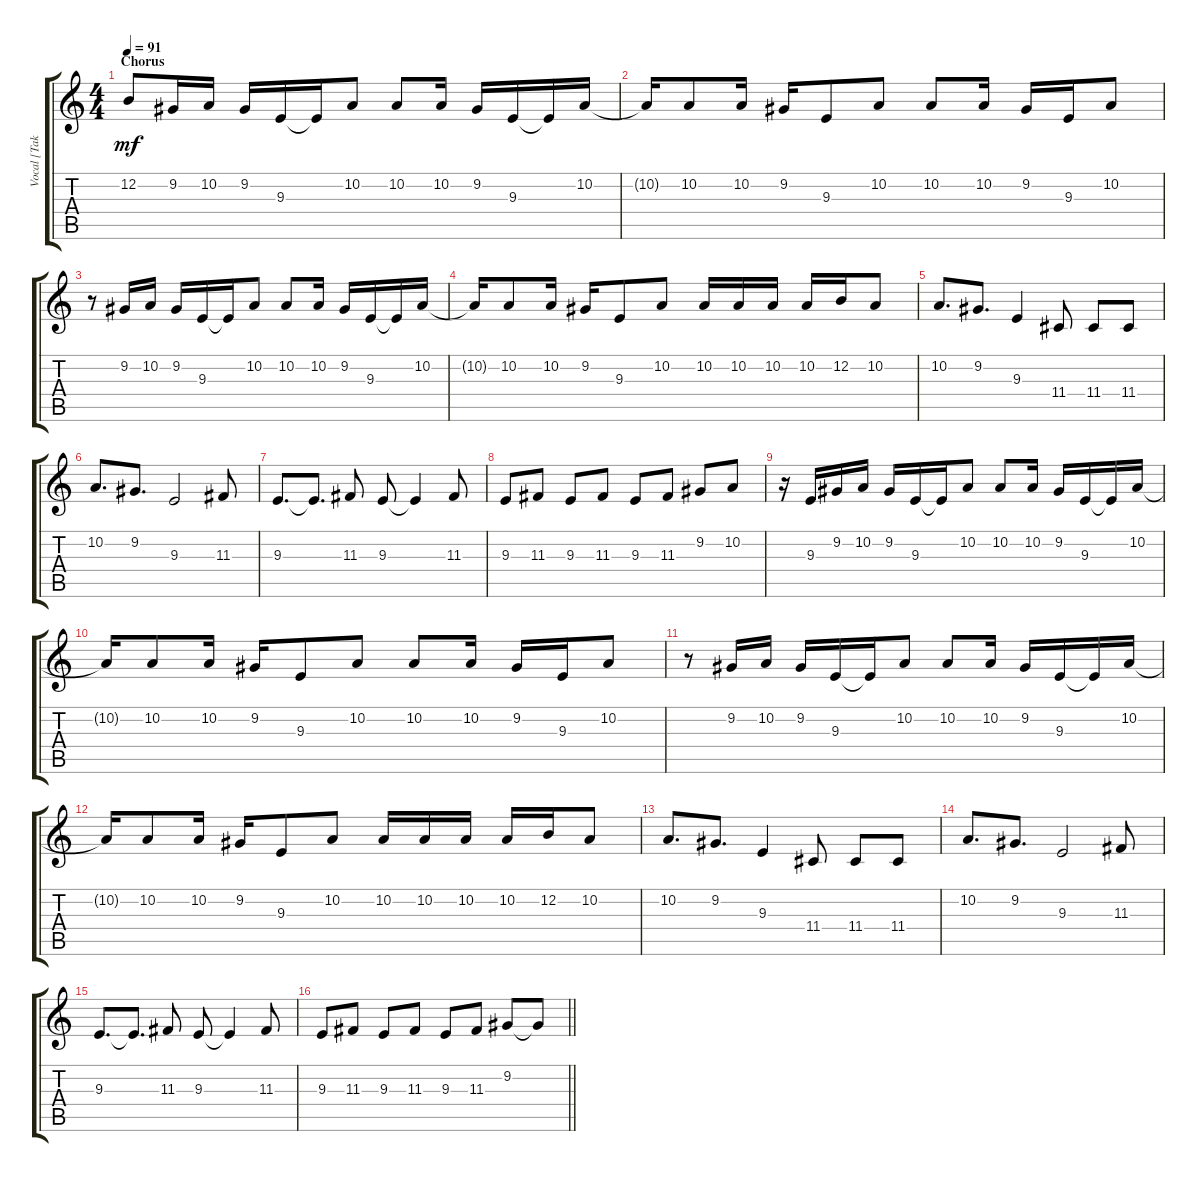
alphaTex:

\track ("Vocal [Taka]" "Vocal [Tak") {instrument flute}
\staff {score tabs}
\tuning (E4 B3 G3 D3 A2 E2) {hide}
\ts (4 4)
\section ("" "Chorus")
\tempo 91
\clef g2
\ks c
12.2{t}.8{dy mf} 9.2.16 10.2.16 9.2.16 9.3.16 9.3{t}.16 10.2.8 10.2.8 10.2.16 9.2.16 9.3.16 9.3{t}.16 10.2.16 |
10.2{t}.16 10.2.8 10.2.16 9.2.16 9.3.8 10.2.8 10.2.8 10.2.16 9.2.16 9.3.16 10.2.8 |
r.8 9.2.16 10.2.16 9.2.16 9.3.16 9.3{t}.16 10.2.8 10.2.8 10.2.16 9.2.16 9.3.16 9.3{t}.16 10.2.16 |
10.2{t}.16 10.2.8 10.2.16 9.2.16 9.3.8 10.2.8 10.2.16 10.2.16 10.2.16 10.2.16 12.2.16 10.2.8 |
10.2.8{d} 9.2.8{d} 9.3.4 11.4.8 11.4.8 11.4.8 |
10.2.8{d} 9.2.8{d} 9.3.2 11.3.8 |
9.3.8{d} 9.3{t}.8{d} 11.3.8 9.3.8 9.3{t}.4 11.3.8 |
9.3.8 11.3.8 9.3.8 11.3.8 9.3.8 11.3.8 9.2.8 10.2.8 |
r.16 9.3.16 9.2.16 10.2.16 9.2.16 9.3.16 9.3{t}.16 10.2.8 10.2.8 10.2.16 9.2.16 9.3.16 9.3{t}.16 10.2.16 |
10.2{t}.16 10.2.8 10.2.16 9.2.16 9.3.8 10.2.8 10.2.8 10.2.16 9.2.16 9.3.16 10.2.8 |
r.8 9.2.16 10.2.16 9.2.16 9.3.16 9.3{t}.16 10.2.8 10.2.8 10.2.16 9.2.16 9.3.16 9.3{t}.16 10.2.16 |
10.2{t}.16 10.2.8 10.2.16 9.2.16 9.3.8 10.2.8 10.2.16 10.2.16 10.2.16 10.2.16 12.2.16 10.2.8 |
10.2.8{d} 9.2.8{d} 9.3.4 11.4.8 11.4.8 11.4.8 |
10.2.8{d} 9.2.8{d} 9.3.2 11.3.8 |
9.3.8{d} 9.3{t}.8{d} 11.3.8 9.3.8 9.3{t}.4 11.3.8 |
\barLineRight lightlight
9.3.8 11.3.8 9.3.8 11.3.8 9.3.8 11.3.8 9.2.8 9.2{t}.8
